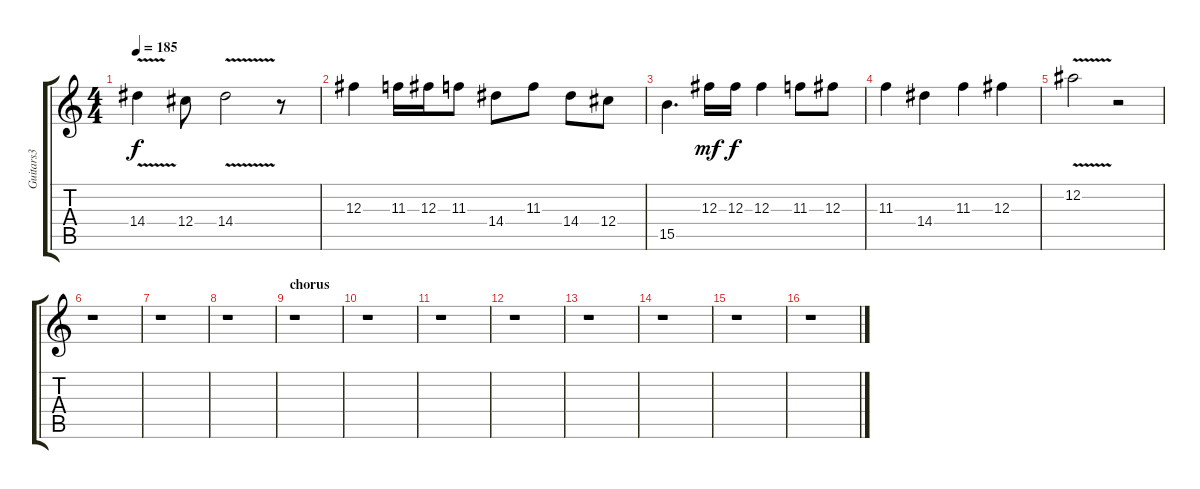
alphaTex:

\track ("Guitars3" "Guitars3") {instrument distortionguitar}
\staff {score tabs}
\tuning (Eb4 Bb3 Gb3 Db3 Ab2 Eb2) {hide}
\ts (4 4)
\section ("" "")
\tempo 185
\clef g2
\ks c
14.4{v}.4{dy f} 12.4.8 14.4{v}.2 r.8 |
12.3.4 11.3.16 12.3.16 11.3.8 14.4.8 11.3.8 14.4.8 12.4.8 |
15.5.4{d} 12.3.16{dy mf} 12.3.16{dy f} 12.3.4 11.3.8 12.3.8 |
11.3.4 14.4.4 11.3.4 12.3.4 |
12.2{v}.2 r.2 |
r.1 |
r.1 |
r.1 |
\section ("" "chorus")
r.1 |
r.1 |
r.1 |
r.1 |
r.1 |
r.1 |
r.1 |
r.1
